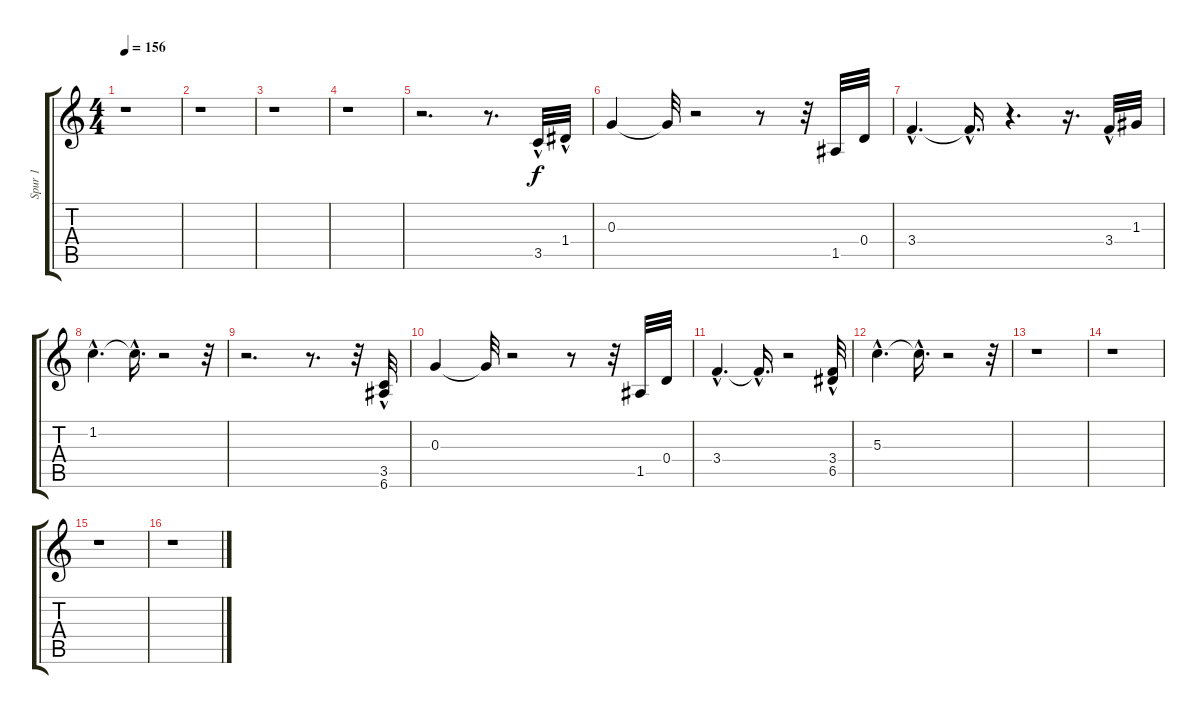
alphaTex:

\track ("Spur 1" "Spur 1") {instrument electricguitarclean}
\staff {score tabs}
\tuning (E4 B3 G3 D3 A2 E2) {hide}
\ts (4 4)
\tempo 156
\clef g2
\ks c
r.1{dy f} |
r.1 |
r.1 |
r.1 |
r.2{d} r.8{d} 3.5{hac}.32 1.4{hac}.32 |
0.3.4 0.3{t}.32 r.2 r.8 r.32 1.5.32 0.4.32 |
3.4{hac}.4{d} 3.4{hac t}.16{d} r.4{d} r.16{d} 3.4{hac}.32 1.3.32 |
1.2{hac}.4{d} 1.2{hac t}.16{d} r.2 r.32 |
r.2{d} r.8{d} r.32 (3.5{hac} 6.6{hac}).32 |
0.3.4 0.3{t}.32 r.2 r.8 r.32 1.5.32 0.4.32 |
3.4{hac}.4{d} 3.4{hac t}.16{d} r.2 (3.4{hac} 6.5).32 |
5.3{hac}.4{d} 5.3{hac t}.16{d} r.2 r.32 |
r.1 |
r.1 |
r.1 |
r.1
